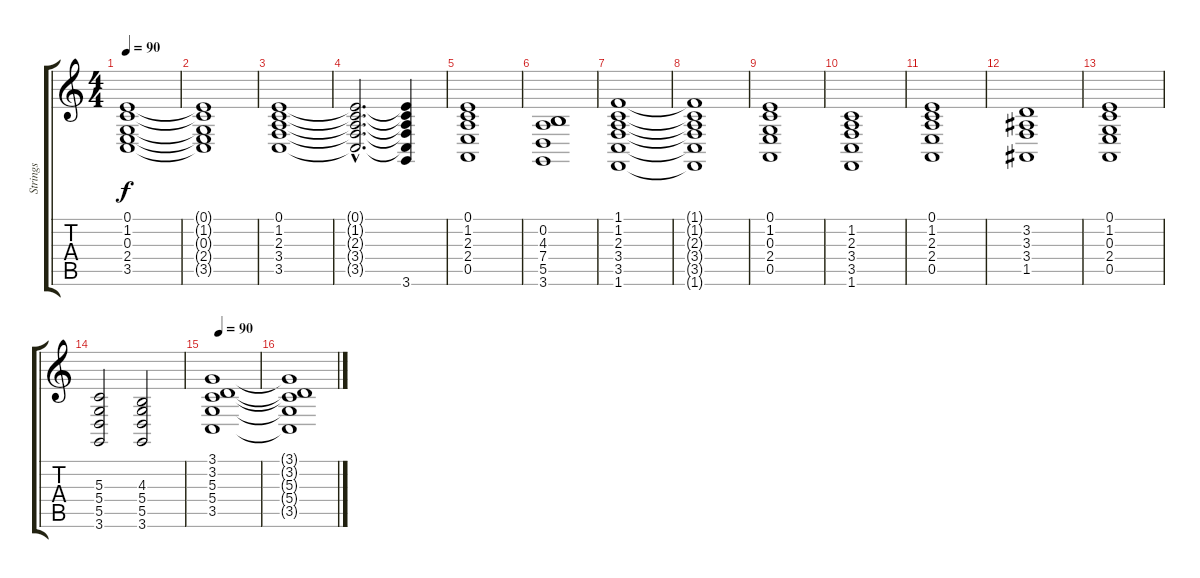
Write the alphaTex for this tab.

\track ("Strings" "Strings") {instrument trombone}
\staff {score tabs}
\tuning (E4 B3 G3 D3 A2 E2) {hide}
\ts (4 4)
\tempo 90
\clef g2
\ks c
(0.1 1.2 0.3 2.4 3.5).1{dy f} |
(0.1{t} 1.2{t} 0.3{t} 2.4{t} 3.5{t}).1 |
(0.1 1.2 2.3 3.4 3.5).1 |
(0.1{hac t} 1.2{hac t} 2.3{hac t} 3.4{hac t} 3.5{hac t}).2{d} (0.1{t} 1.2{t} 2.3{t} 3.4{t} 3.5{t} 3.6).4 |
(0.1 1.2 2.3 2.4 0.5).1 |
(0.2 4.3 7.4 5.5 3.6).1 |
(1.1 1.2 2.3 3.4 3.5 1.6).1 |
(1.1{t} 1.2{t} 2.3{t} 3.4{t} 3.5{t} 1.6{t}).1 |
(0.1 1.2 0.3 2.4 0.5).1 |
(1.2 2.3 3.4 3.5 1.6).1 |
(0.1 1.2 2.3 2.4 0.5).1 |
(3.2 3.3 3.4 1.5).1 |
(0.1 1.2 0.3 2.4 0.5).1 |
(5.3 5.4 5.5 3.6).2 (4.3 5.4 5.5 3.6).2 |
\tempo 90
(3.1 3.2 5.3 5.4 3.5).1 |
(3.1{t} 3.2{t} 5.3{t} 5.4{t} 3.5{t}).1
